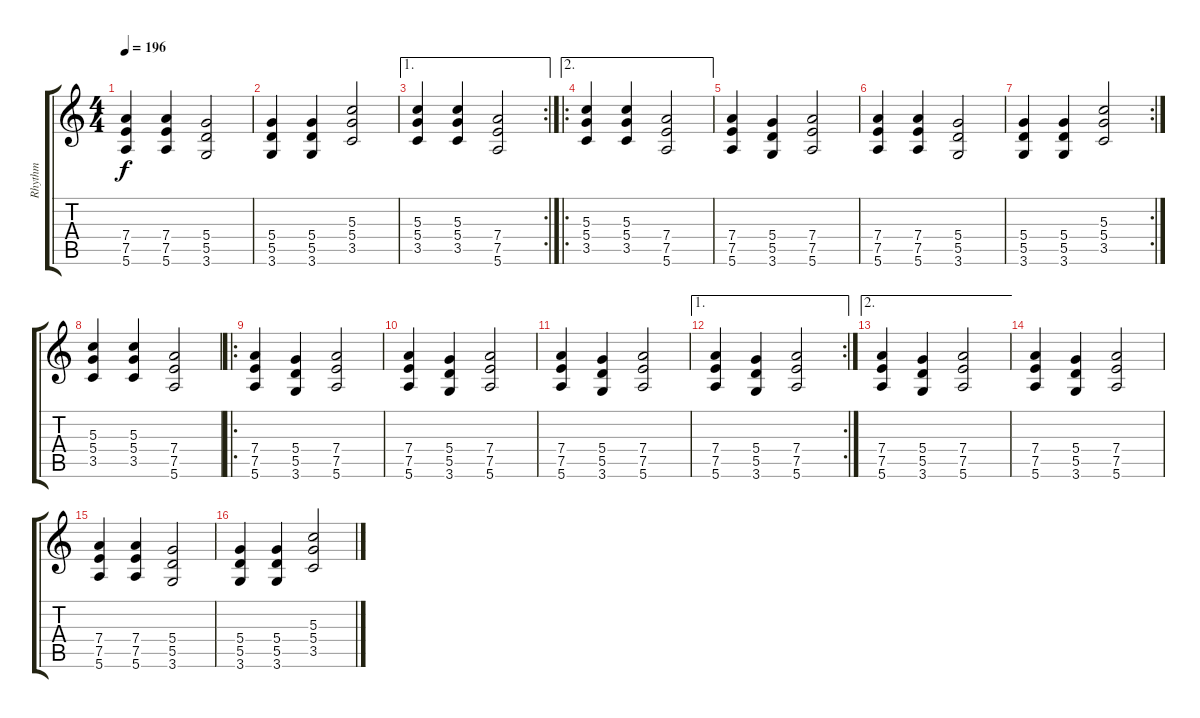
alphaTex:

\track ("Rhythm" "Rhythm") {instrument acousticguitarnylon}
\staff {score tabs}
\tuning (E4 B3 G3 D3 A2 E2) {hide}
\ts (4 4)
\tempo 196
\clef g2
\ks c
(7.4 7.5 5.6).4{dy f} (7.4 7.5 5.6).4 (5.4 5.5 3.6).2 |
(5.4 5.5 3.6).4 (5.4 5.5 3.6).4 (5.3 5.4 3.5).2 |
\ae 1
\rc 2
(5.3 5.4 3.5).4 (5.3 5.4 3.5).4 (7.4 7.5 5.6).2 |
\ae 2
\ro
(5.3 5.4 3.5).4 (5.3 5.4 3.5).4 (7.4 7.5 5.6).2 |
(7.4 7.5 5.6).4 (5.4 5.5 3.6).4 (7.4 7.5 5.6).2 |
(7.4 7.5 5.6).4 (7.4 7.5 5.6).4 (5.4 5.5 3.6).2 |
\rc 2
(5.4 5.5 3.6).4 (5.4 5.5 3.6).4 (5.3 5.4 3.5).2 |
(5.3 5.4 3.5).4 (5.3 5.4 3.5).4 (7.4 7.5 5.6).2 |
\ro
(7.4 7.5 5.6).4 (5.4 5.5 3.6).4 (7.4 7.5 5.6).2 |
(7.4 7.5 5.6).4 (5.4 5.5 3.6).4 (7.4 7.5 5.6).2 |
(7.4 7.5 5.6).4 (5.4 5.5 3.6).4 (7.4 7.5 5.6).2 |
\ae 1
\rc 2
(7.4 7.5 5.6).4 (5.4 5.5 3.6).4 (7.4 7.5 5.6).2 |
\ae 2
(7.4 7.5 5.6).4 (5.4 5.5 3.6).4 (7.4 7.5 5.6).2 |
(7.4 7.5 5.6).4 (5.4 5.5 3.6).4 (7.4 7.5 5.6).2 |
(7.4 7.5 5.6).4 (7.4 7.5 5.6).4 (5.4 5.5 3.6).2 |
(5.4 5.5 3.6).4 (5.4 5.5 3.6).4 (5.3 5.4 3.5).2
